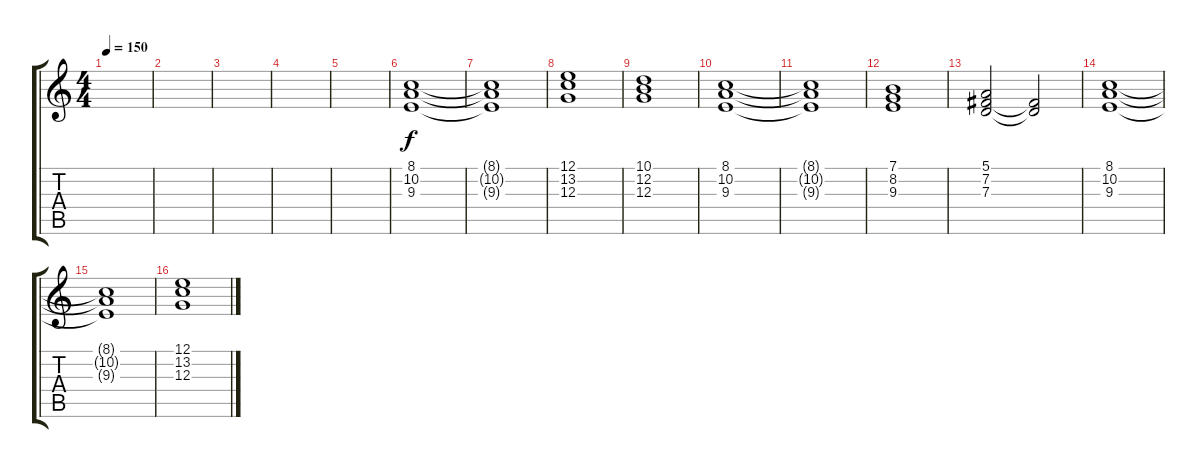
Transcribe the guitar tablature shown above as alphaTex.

\track "" {instrument pad2warm}
\staff {score tabs}
\tuning (E4 B3 G3 D3 A2 E2) {hide}
\ts (4 4)
\tempo 150
\clef g2
\ks c
|
|
|
|
|
(8.1 10.2 9.3).1 |
(8.1{t} 10.2{t} 9.3{t}).1 |
(12.1 13.2 12.3).1 |
(10.1 12.2 12.3).1 |
(8.1 10.2 9.3).1 |
(8.1{t} 10.2{t} 9.3{t}).1 |
(7.1 8.2 9.3).1 |
(5.1 7.2 7.3).2 (7.2{t} 7.3{t}).2 |
(8.1 10.2 9.3).1 |
(8.1{t} 10.2{t} 9.3{t}).1 |
(12.1 13.2 12.3).1
